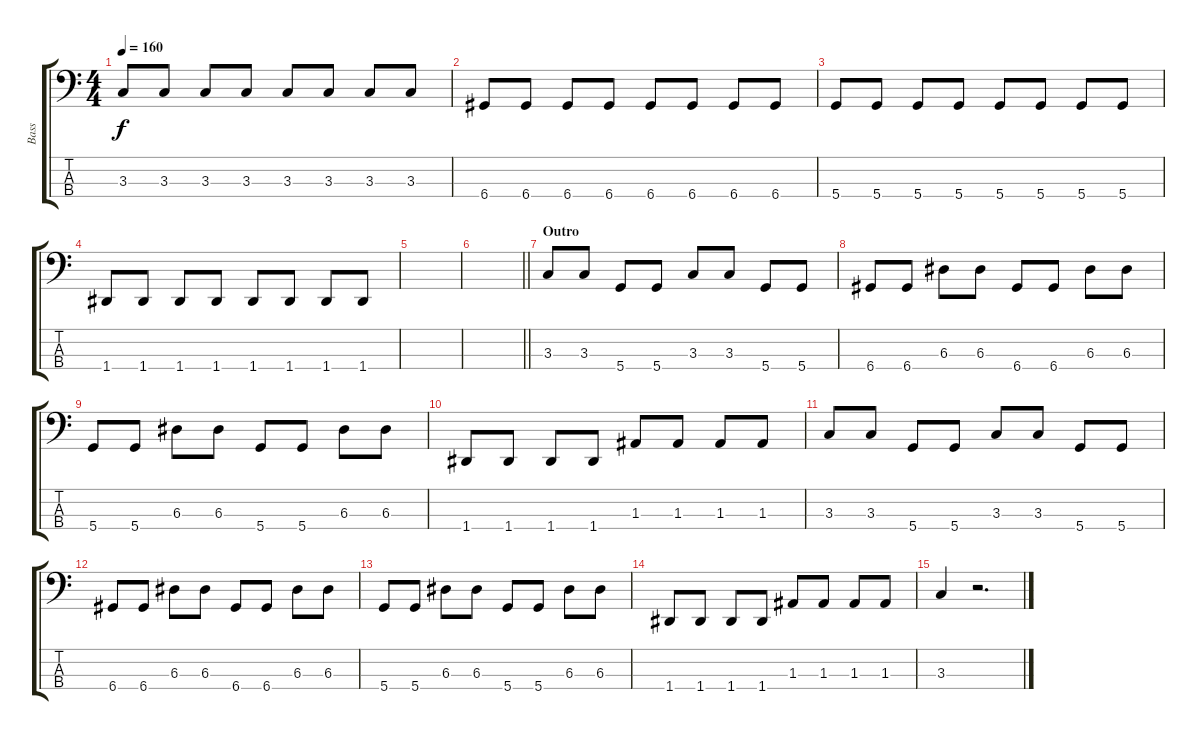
\track ("Bass" "Bass") {instrument electricbassfinger}
\staff {score tabs}
\tuning (G2 D2 A1 D1) {hide}
\ts (4 4)
\tempo 160
\clef f4
\ks c
3.3.8{dy f} 3.3.8 3.3.8 3.3.8 3.3.8 3.3.8 3.3.8 3.3.8 |
6.4.8 6.4.8 6.4.8 6.4.8 6.4.8 6.4.8 6.4.8 6.4.8 |
5.4.8 5.4.8 5.4.8 5.4.8 5.4.8 5.4.8 5.4.8 5.4.8 |
1.4.8 1.4.8 1.4.8 1.4.8 1.4.8 1.4.8 1.4.8 1.4.8 |
|
\barLineRight lightlight
|
\section ("" "Outro")
3.3.8 3.3.8 5.4.8 5.4.8 3.3.8 3.3.8 5.4.8 5.4.8 |
6.4.8 6.4.8 6.3.8 6.3.8 6.4.8 6.4.8 6.3.8 6.3.8 |
5.4.8 5.4.8 6.3.8 6.3.8 5.4.8 5.4.8 6.3.8 6.3.8 |
1.4.8 1.4.8 1.4.8 1.4.8 1.3.8 1.3.8 1.3.8 1.3.8 |
3.3.8 3.3.8 5.4.8 5.4.8 3.3.8 3.3.8 5.4.8 5.4.8 |
6.4.8 6.4.8 6.3.8 6.3.8 6.4.8 6.4.8 6.3.8 6.3.8 |
5.4.8 5.4.8 6.3.8 6.3.8 5.4.8 5.4.8 6.3.8 6.3.8 |
1.4.8 1.4.8 1.4.8 1.4.8 1.3.8 1.3.8 1.3.8 1.3.8 |
3.3.4 r.2{d}
